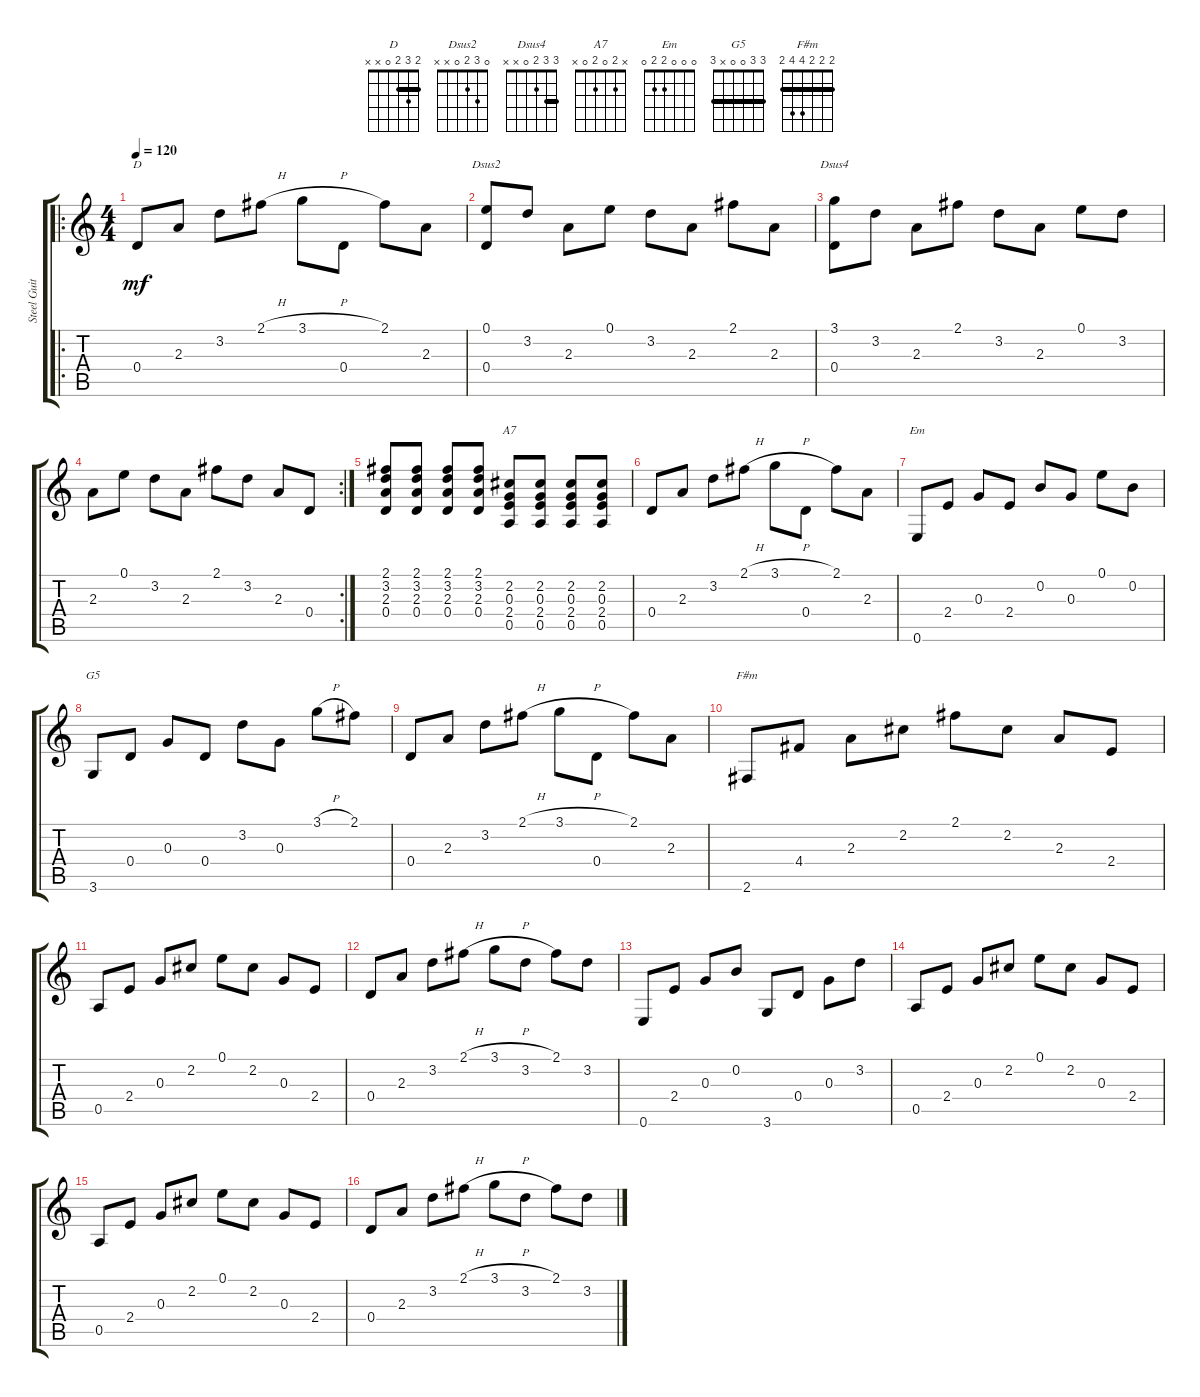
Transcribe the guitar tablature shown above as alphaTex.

\track ("Steel Guitar" "Steel Guit") {instrument acousticguitarsteel}
\staff {score tabs}
\tuning (E4 B3 G3 D3 A2 E2) {hide}
\chord ("D" 2 3 2 0 x x) {barre 2}
\chord ("Dsus2" 0 3 2 0 x x)
\chord ("Dsus4" 3 3 2 0 x x) {barre 3}
\chord ("A7" x 2 0 2 0 x)
\chord ("Em" 0 0 0 2 2 0)
\chord ("G5" 3 3 0 0 x 3) {barre 3}
\chord ("F#m" 2 2 2 4 4 2) {barre 2}
\ro
\ts (4 4)
\tempo 120
\clef g2
\ks c
0.4.8{ch "D" dy mf instrument acousticguitarsteel} 2.3.8 3.2.8 2.1{h}.8 3.1{h}.8 0.4.8 2.1.8 2.3.8 |
(0.1 0.4).8{ch "Dsus2"} 3.2.8 2.3.8 0.1.8 3.2.8 2.3.8 2.1.8 2.3.8 |
(3.1 0.4).8{ch "Dsus4"} 3.2.8 2.3.8 2.1.8 3.2.8 2.3.8 0.1.8 3.2.8 |
\rc 2
2.3.8 0.1.8 3.2.8 2.3.8 2.1.8 3.2.8 2.3.8 0.4.8 |
(2.1 3.2 2.3 0.4).8 (2.1 3.2 2.3 0.4).8 (2.1 3.2 2.3 0.4).8 (2.1 3.2 2.3 0.4).8 (2.2 0.3 2.4 0.5).8{ch "A7"} (2.2 0.3 2.4 0.5).8 (2.2 0.3 2.4 0.5).8 (2.2 0.3 2.4 0.5).8 |
0.4.8 2.3.8 3.2.8 2.1{h}.8 3.1{h}.8 0.4.8 2.1.8 2.3.8 |
0.6.8{ch "Em"} 2.4.8 0.3.8 2.4.8 0.2.8 0.3.8 0.1.8 0.2.8 |
3.6.8{ch "G5"} 0.4.8 0.3.8 0.4.8 3.2.8 0.3.8 3.1{h}.8 2.1.8 |
0.4.8 2.3.8 3.2.8 2.1{h}.8 3.1{h}.8 0.4.8 2.1.8 2.3.8 |
2.6.8{ch "F#m"} 4.4.8 2.3.8 2.2.8 2.1.8 2.2.8 2.3.8 2.4.8 |
0.5.8 2.4.8 0.3.8 2.2.8 0.1.8 2.2.8 0.3.8 2.4.8 |
0.4.8 2.3.8 3.2.8 2.1{h}.8 3.1{h}.8 3.2.8 2.1.8 3.2.8 |
0.6.8 2.4.8 0.3.8 0.2.8 3.6.8 0.4.8 0.3.8 3.2.8 |
0.5.8 2.4.8 0.3.8 2.2.8 0.1.8 2.2.8 0.3.8 2.4.8 |
0.5.8 2.4.8 0.3.8 2.2.8 0.1.8 2.2.8 0.3.8 2.4.8 |
0.4.8 2.3.8 3.2.8 2.1{h}.8 3.1{h}.8 3.2.8 2.1.8 3.2.8
